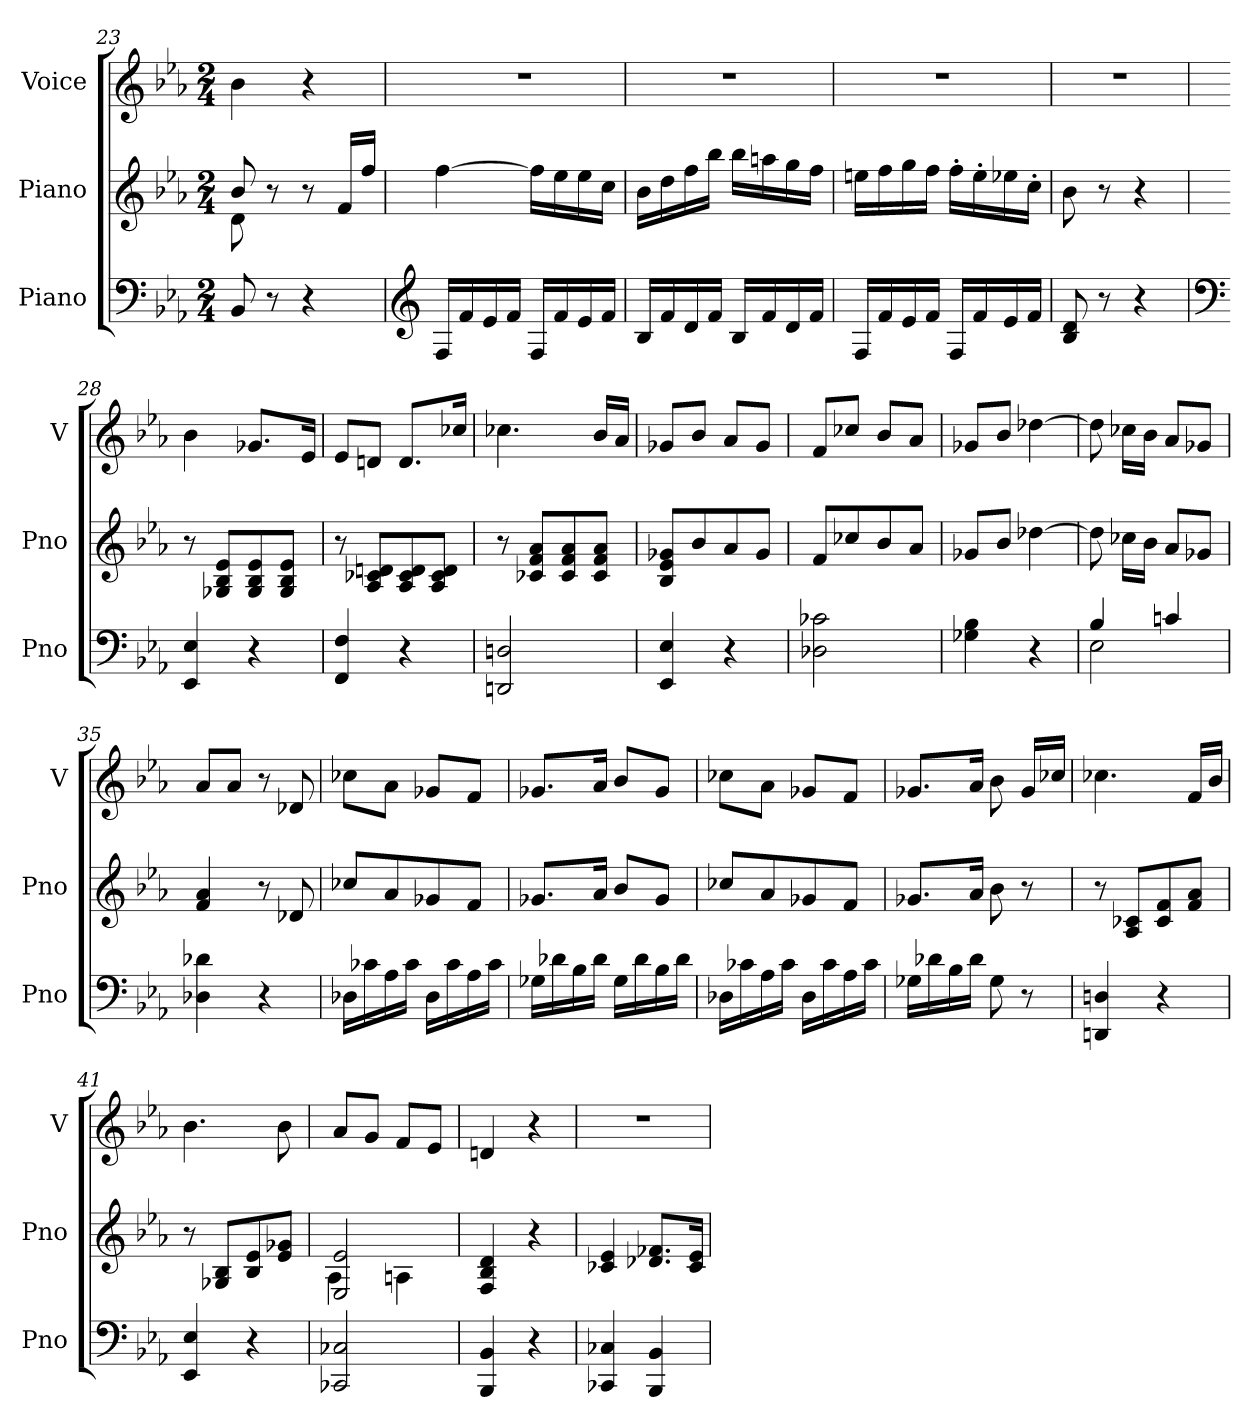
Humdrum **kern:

**kern	**kern	**kern
*part3	*part2	*part1
*staff3	*staff2	*staff1
*I"Piano	*I"Piano	*I"Voice
*I'Pno	*I'Pno	*I'V
*clefF4	*clefG2	*clefG2
*k[b-e-a-]	*k[b-e-a-]	*k[b-e-a-]
*M2/4	*M2/4	*M2/4
=23	=23	=23
*	*^	*
8BB-/	8b-/	8d\	4b-\
8r	8r	4.ryy	.
4r	8r	.	4r
.	16f/LL	.	.
.	16ff/JJ	.	.
*	*v	*v	*
=24	=24	=24
*clefG2	*	*
16F/LL	[4ff\	2r
16f/	.	.
16e-/	.	.
16f/JJ	.	.
16F/LL	16ff\LL]	.
16f/	16ee-\	.
16e-/	16ee-\	.
16f/JJ	16cc\JJ	.
=25	=25	=25
16B-/LL	16b-\LL	2r
16f/	16dd\	.
16d/	16ff\	.
16f/JJ	16bb-\JJ	.
16B-/LL	16bb-\LL	.
16f/	16aan\	.
16d/	16gg\	.
16f/JJ	16ff\JJ	.
=26	=26	=26
16F/LL	16een\LL	2r
16f/	16ff\	.
16e-/	16gg\	.
16f/JJ	16ff\JJ	.
16F/LL	16ff'\LL	.
16f/	16ee'\	.
16e-/	16ee-X\	.
16f/JJ	16cc'\JJ	.
=27	=27	=27
8B-/ 8d/	8b-\	2r
8r	8r	.
4r	4r	.
!!LO:LB:g=z
=28	=28	=28
*clefF4	*	*
4EE-/ 4E-/	8r	4b-\
.	8G-X/ 8B-/ 8e-/L	.
4r	8G-/ 8B-/ 8e-/	8.g-X/L
.	8G-/ 8B-/ 8e-/J	.
.	.	16e-/Jk
=29	=29	=29
4FF/ 4F/	8r	8e-/L
.	8A-/ 8c-X/ 8dn/L	8dn/J
4r	8A-/ 8c-/ 8d/	8.d/L
.	8A-/ 8c-/ 8d/J	.
.	.	16cc-X/Jk
=30	=30	=30
2DDn/ 2Dn/	8r	4.cc-X\
.	8c-X/ 8f/ 8a-/L	.
.	8c-/ 8f/ 8a-/	.
.	8c-/ 8f/ 8a-/J	16b-/LL
.	.	16a-/JJ
=31	=31	=31
4EE-/ 4E-/	8B-/ 8e-/ 8g-X/L	8g-X/L
.	8b-/	8b-/J
4r	8a-/	8a-/L
.	8g-/J	8g-/J
=32	=32	=32
2D-X\ 2c-X\	8f/L	8f/L
.	8cc-X/	8cc-X/J
.	8b-/	8b-/L
.	8a-/J	8a-/J
=33	=33	=33
4G-X\ 4B-\	8g-X/L	8g-X/L
.	8b-/J	8b-/J
4r	[4dd-X\	[4dd-X\
=34	=34	=34
*^	*	*
4B-/	2E-\	8dd-\]	8dd-\]
.	.	16cc-X\LL	16cc-X\LL
.	.	16b-\JJ	16b-\JJ
4cn/	.	8a-/L	8a-/L
.	.	8g-X/J	8g-X/J
*v	*v	*	*
!!LO:LB:g=z
=35	=35	=35
4D-X\ 4d-X\	4f/ 4a-/	8a-/L
.	.	8a-/J
4r	8r	8r
.	8d-X/	8d-X/
=36	=36	=36
16D-X\LL	8cc-X/L	8cc-X\L
16c-X\	.	.
16A-\	8a-/	8a-\J
16c-\JJ	.	.
16D-\LL	8g-X/	8g-X/L
16c-\	.	.
16A-\	8f/J	8f/J
16c-\JJ	.	.
=37	=37	=37
16G-X\LL	8.g-X/L	8.g-X/L
16d-X\	.	.
16B-\	.	.
16d-\JJ	16a-/Jk	16a-/Jk
16G-\LL	8b-/L	8b-/L
16d-\	.	.
16B-\	8g-/J	8g-/J
16d-\JJ	.	.
=38	=38	=38
16D-X\LL	8cc-X/L	8cc-X\L
16c-X\	.	.
16A-\	8a-/	8a-\J
16c-\JJ	.	.
16D-\LL	8g-X/	8g-X/L
16c-\	.	.
16A-\	8f/J	8f/J
16c-\JJ	.	.
=39	=39	=39
16G-X\LL	8.g-X/L	8.g-X/L
16d-X\	.	.
16B-\	.	.
16d-\JJ	16a-/Jk	16a-/Jk
8G-\	8b-\	8b-\
8r	8r	16g-/LL
.	.	16cc-X/JJ
!!LO:LB:g=z
=40	=40	=40
4DDn/ 4Dn/	8r	4.cc-X\
.	8A-/ 8c-X/L	.
4r	8c-/ 8f/	.
.	8f/ 8a-/J	16f/LL
.	.	16b-/JJ
=41	=41	=41
4EE-/ 4E-/	8r	4.b-\
.	8G-X/ 8B-/L	.
4r	8B-/ 8e-/	.
.	8e-/ 8g-X/J	8b-\
=42	=42	=42
*	*^	*
2CC-X/ 2C-X/	2E-/ 2e-/	4A-\	8a-/L
.	.	.	8g/J
.	.	4An\	8f/L
.	.	.	8e-/J
*	*v	*v	*
=43	=43	=43
4BBB-/ 4BB-/	4F/ 4B-/ 4d/	4dn/
4r	4r	4r
=44	=44	=44
4CC-X/ 4C-X/	4c-X/ 4e-/	2r
4BBB-/ 4BB-/	8.d-X/ 8.f-X/L	.
.	16c-/ 16e-/Jk	.
=	=	=
*-	*-	*-
